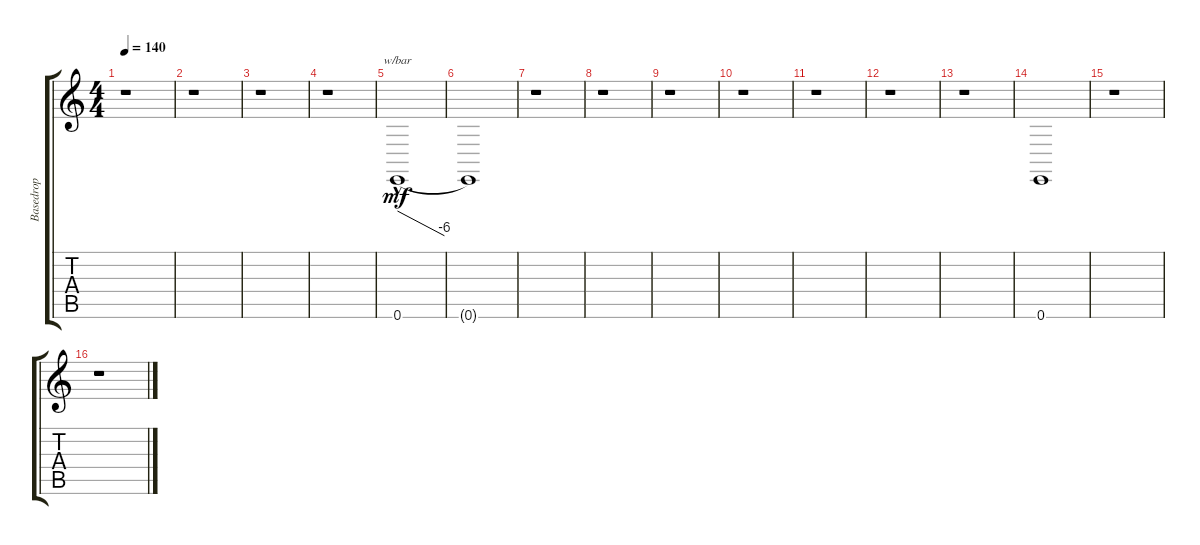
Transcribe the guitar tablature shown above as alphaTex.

\track ("Basedrop" "Basedrop") {instrument ocarina}
\staff {score tabs}
\tuning (E4 B3 G3 D3 A2 E2) {hide}
\ts (4 4)
\tempo 140
\clef g2
\ks c
r.1{dy mf} |
r.1 |
r.1 |
r.1 |
0.6{hac}.1{tbe (dive default 0 0 60 -24)} |
0.6{t}.1 |
r.1 |
r.1 |
r.1 |
r.1 |
r.1 |
r.1 |
r.1 |
0.6.1 |
r.1 |
r.1
